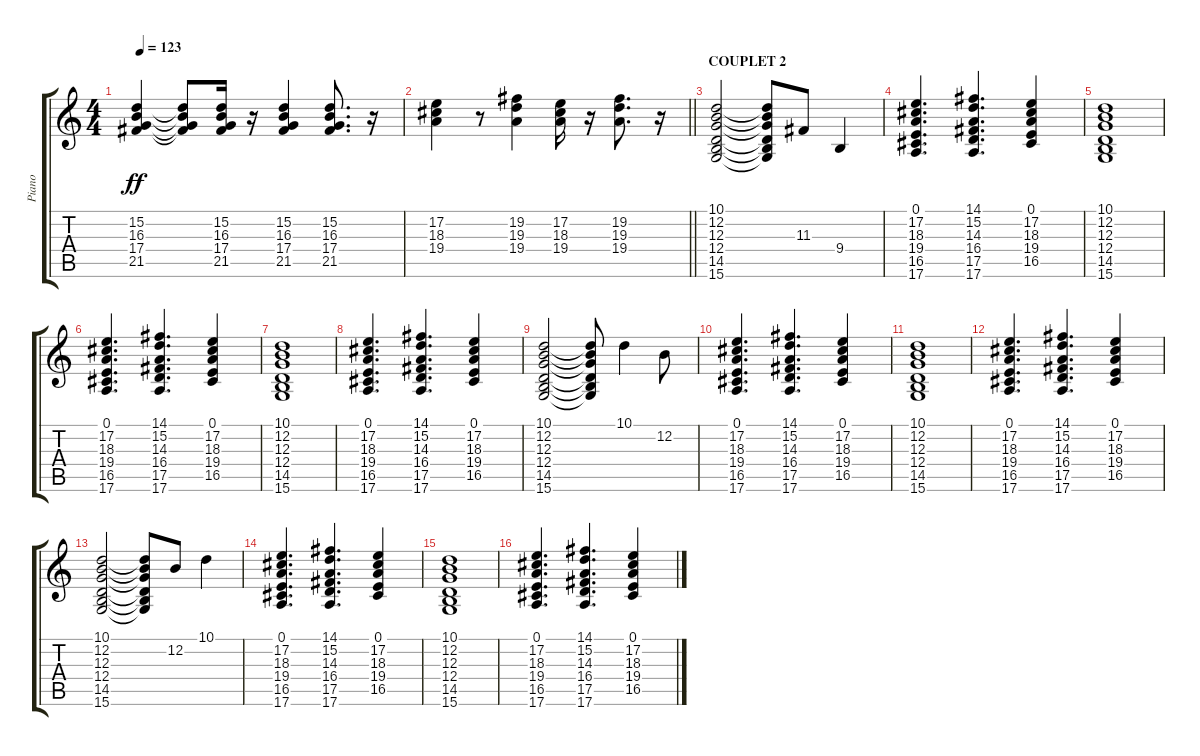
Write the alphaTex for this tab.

\track ("Piano" "Piano") {instrument electricpiano1}
\staff {score tabs}
\tuning (E4 B3 G3 D3 A2 E2) {hide}
\ts (4 4)
\tempo 123
\clef g2
\ks c
(15.2 16.3 17.4 21.5).4{dy ff} (15.2{t} 16.3{t} 17.4{t} 21.5{t}).8 (15.2 16.3 17.4 21.5).16 r.16 (15.2 16.3 17.4 21.5).4 (15.2 16.3 17.4 21.5).8{d} r.16 |
\barLineRight lightlight
(17.2 18.3 19.4).4 r.8 (19.2 19.3 19.4).4 (17.2 18.3 19.4).16 r.16 (19.2 19.3 19.4).8{d} r.16 |
\section ("" "COUPLET 2")
(10.1 12.2 12.3 12.4 14.5 15.6).2 (10.1{t} 12.2{t} 12.3{t} 12.4{t} 14.5{t} 15.6{t}).8 11.3.8 9.4.4 |
(0.1 17.2 18.3 19.4 16.5 17.6).4{d} (14.1 15.2 14.3 16.4 17.5 17.6).4{d} (0.1 17.2 18.3 19.4 16.5).4 |
(10.1 12.2 12.3 12.4 14.5 15.6).1 |
(0.1 17.2 18.3 19.4 16.5 17.6).4{d} (14.1 15.2 14.3 16.4 17.5 17.6).4{d} (0.1 17.2 18.3 19.4 16.5).4 |
(10.1 12.2 12.3 12.4 14.5 15.6).1 |
(0.1 17.2 18.3 19.4 16.5 17.6).4{d} (14.1 15.2 14.3 16.4 17.5 17.6).4{d} (0.1 17.2 18.3 19.4 16.5).4 |
(10.1 12.2 12.3 12.4 14.5 15.6).2 (10.1{t} 12.2{t} 12.3{t} 12.4{t} 14.5{t} 15.6{t}).8 10.1.4 12.2.8 |
(0.1 17.2 18.3 19.4 16.5 17.6).4{d} (14.1 15.2 14.3 16.4 17.5 17.6).4{d} (0.1 17.2 18.3 19.4 16.5).4 |
(10.1 12.2 12.3 12.4 14.5 15.6).1 |
(0.1 17.2 18.3 19.4 16.5 17.6).4{d} (14.1 15.2 14.3 16.4 17.5 17.6).4{d} (0.1 17.2 18.3 19.4 16.5).4 |
(10.1 12.2 12.3 12.4 14.5 15.6).2 (10.1{t} 12.2{t} 12.3{t} 12.4{t} 14.5{t} 15.6{t}).8 12.2.8 10.1.4 |
(0.1 17.2 18.3 19.4 16.5 17.6).4{d} (14.1 15.2 14.3 16.4 17.5 17.6).4{d} (0.1 17.2 18.3 19.4 16.5).4 |
(10.1 12.2 12.3 12.4 14.5 15.6).1 |
(0.1 17.2 18.3 19.4 16.5 17.6).4{d} (14.1 15.2 14.3 16.4 17.5 17.6).4{d} (0.1 17.2 18.3 19.4 16.5).4
